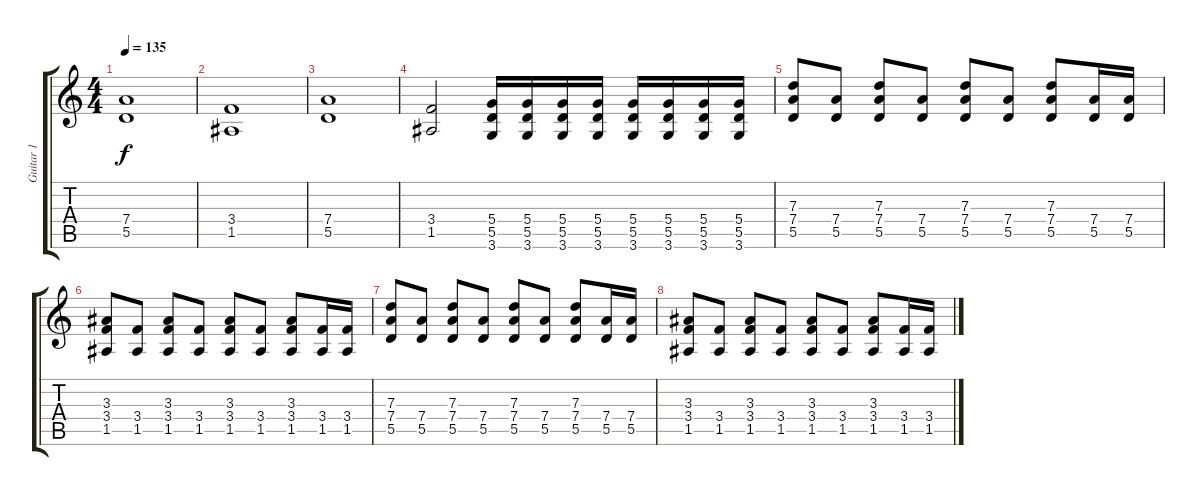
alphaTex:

\track ("Guitar 1" "Guitar 1") {instrument distortionguitar}
\staff {score tabs}
\tuning (E4 B3 G3 D3 A2 E2) {hide}
\ts (4 4)
\tempo 135
\clef g2
\ks c
(7.4 5.5).1{dy f} |
(3.4 1.5).1 |
(7.4 5.5).1 |
(3.4 1.5).2 (5.4 5.5 3.6).16 (5.4 5.5 3.6).16 (5.4 5.5 3.6).16 (5.4 5.5 3.6).16 (5.4 5.5 3.6).16 (5.4 5.5 3.6).16 (5.4 5.5 3.6).16 (5.4 5.5 3.6).16 |
(7.3 7.4 5.5).8 (7.4 5.5).8 (7.3 7.4 5.5).8 (7.4 5.5).8 (7.3 7.4 5.5).8 (7.4 5.5).8 (7.3 7.4 5.5).8 (7.4 5.5).16 (7.4 5.5).16 |
(3.3 3.4 1.5).8 (3.4 1.5).8 (3.3 3.4 1.5).8 (3.4 1.5).8 (3.3 3.4 1.5).8 (3.4 1.5).8 (3.3 3.4 1.5).8 (3.4 1.5).16 (3.4 1.5).16 |
(7.3 7.4 5.5).8 (7.4 5.5).8 (7.3 7.4 5.5).8 (7.4 5.5).8 (7.3 7.4 5.5).8 (7.4 5.5).8 (7.3 7.4 5.5).8 (7.4 5.5).16 (7.4 5.5).16 |
(3.3 3.4 1.5).8 (3.4 1.5).8 (3.3 3.4 1.5).8 (3.4 1.5).8 (3.3 3.4 1.5).8 (3.4 1.5).8 (3.3 3.4 1.5).8 (3.4 1.5).16 (3.4 1.5).16
